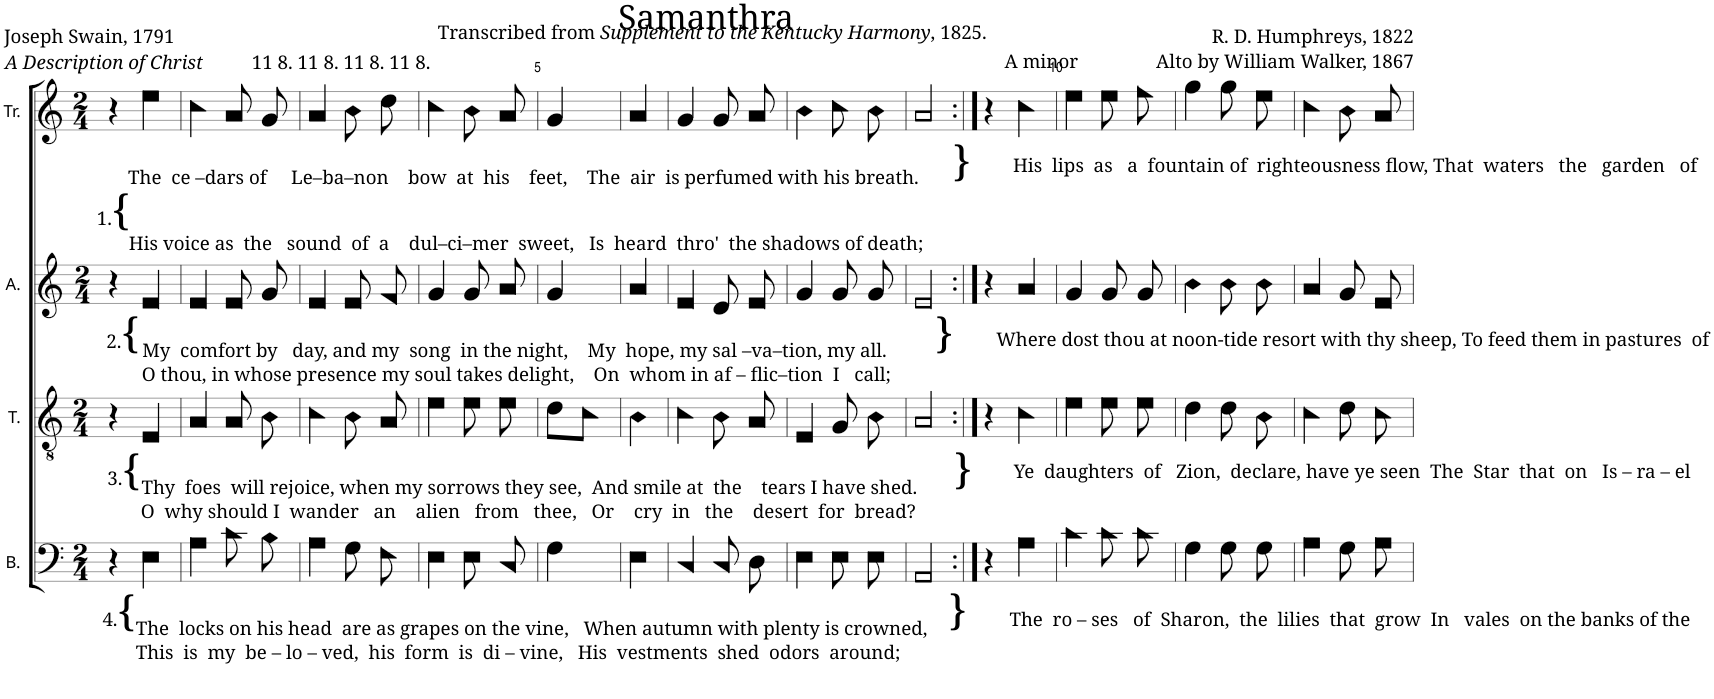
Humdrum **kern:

**kern	**kern	**kern	**kern
*part4	*part3	*part2	*part1
*staff4	*staff3	*staff2	*staff1
*I"B.	*I"T.	*I"A.	*I"Tr.
*I'B.	*I'T.	*I'A.	*I'Tr.
*clefF4	*clefGv2	*clefG2	*clefG2
*k[]	*k[]	*k[]	*k[]
*M2/4	*M2/4	*M2/4	*M2/4
=1	=1	=1	=1
4r	4r	4r	4r
!	!	!	!LO:TX:b:t=The  ce –dars of     Le–ba–non    bow  at  his    feet,    The  air  is perfumed with his breath.
!	!	!	!LO:TX:b:t=1.
!	!	!	!LO:TX:b:t={
!	!	!	!LO:TX:b:t=His voice as  the   sound  of  a    dul–ci–mer  sweet,   Is  heard  thro'  the shadows of death;
!	!	!LO:TX:b:t=My  comfort by   day, and my  song  in the night,    My  hope, my sal –va–tion, my all.	!
!	!	!LO:TX:b:t=2.	!
!	!	!LO:TX:b:t={	!
!	!	!LO:TX:b:t=O thou, in whose presence my soul takes delight,    On  whom in af – flic–tion  I   call;	!
!	!LO:TX:b:t=Thy  foes  will rejoice, when my sorrows they see,  And smile at  the    tears I have shed.	!	!
!	!LO:TX:b:t=3.	!	!
!	!LO:TX:b:t={	!	!
!	!LO:TX:b:t=O  why should I  wander   an    alien   from   thee,   Or    cry  in   the    desert  for  bread?	!	!
!LO:TX:b:t=The  locks on his head  are as grapes on the vine,   When autumn with plenty is crowned,	!	!	!
!LO:TX:b:t=4.	!	!	!
!LO:TX:b:t={	!	!	!
!LO:TX:b:t=This  is  my  be – lo – ved,  his  form  is  di – vine,   His  vestments  shed  odors  around;	!	!	!
4E!\	4E!/	4e!/	4ee!\
=2	=2	=2	=2
4A!\	4A!/	4e!/	4cc!\
8c!\L	8A!/	8e!/L	8a!/L
8B!\J	8B!\	8g!/J	8g!/J
=3	=3	=3	=3
4A!\	4c!\	4e!/	4a!/
8G!\L	8B!\	8e!/L	8b!\L
8F!\J	8A!/	8f!/J	8dd!\J
=4	=4	=4	=4
4E!\	4e!\	4g!/	4cc!\
8E!\L	8e!\	8g!/L	8b!/L
8C!\J	8e!\	8a!/J	8a!/J
=5	=5	=5	=5
4G!\	8d!\L	4g!/	4g!/
.	8c!\J	.	.
4E!\	4B!\	4a!/	4a!/
=6	=6	=6	=6
4C!/	4c!\	4e!/	4g!/
8C!/L	8B!\	8d!/L	8g!/L
8D!/J	8A!/	8e!/J	8a!/J
=7	=7	=7	=7
4E!\	4E!/	4g!/	4b!\
8E!\L	8G!/	8g!/L	8cc!\L
8E!\J	8B!\	8g!/J	8b!\J
=8	=8	=8	=8
!	!	!	!LO:TX:b:t=}
!	!	!LO:TX:b:t=}	!
!	!LO:TX:b:t=}	!	!
!LO:TX:b:t=}	!	!	!
2AA!/	2A!/	2e!/	2a!/
=9:|!	=9:|!	=9:|!	=9:|!
4r	4r	4r	4r
!	!	!	!LO:TX:b:t=His  lips  as   a  fountain of  righteousness flow, That  waters   the   garden   of
!	!	!LO:TX:b:t=Where dost thou at noon-tide resort with thy sheep, To feed them in pastures  of	!
!	!LO:TX:b:t=Ye  daughters  of   Zion,  declare, have ye seen  The  Star  that  on   Is – ra – el	!	!
!LO:TX:b:t=The  ro – ses   of  Sharon,  the  lilies  that  grow  In   vales  on the banks of the	!	!	!
4A!\	4c!\	4a!/	4cc!\
=10	=10	=10	=10
4c!\	4e!\	4g!/	4ee!\
8c!\L	8e!\	8g!/L	8ee!\L
8c!\J	8e!\	8g!/J	8ff!\J
=11	=11	=11	=11
4G!\	4d!\	4b!\	4gg!\
8G!\L	8d!\	8b!\L	8gg!\L
8G!\J	8B!\	8b!\J	8ee!\J
=12	=12	=12	=12
4A!\	4c!\	4a!/	4cc!\
8G!\L	8d!\	8g!/L	8b!/L
8A!\J	8c!\	8e!/J	8a!/J
=	=	=	=
*-	*-	*-	*-
